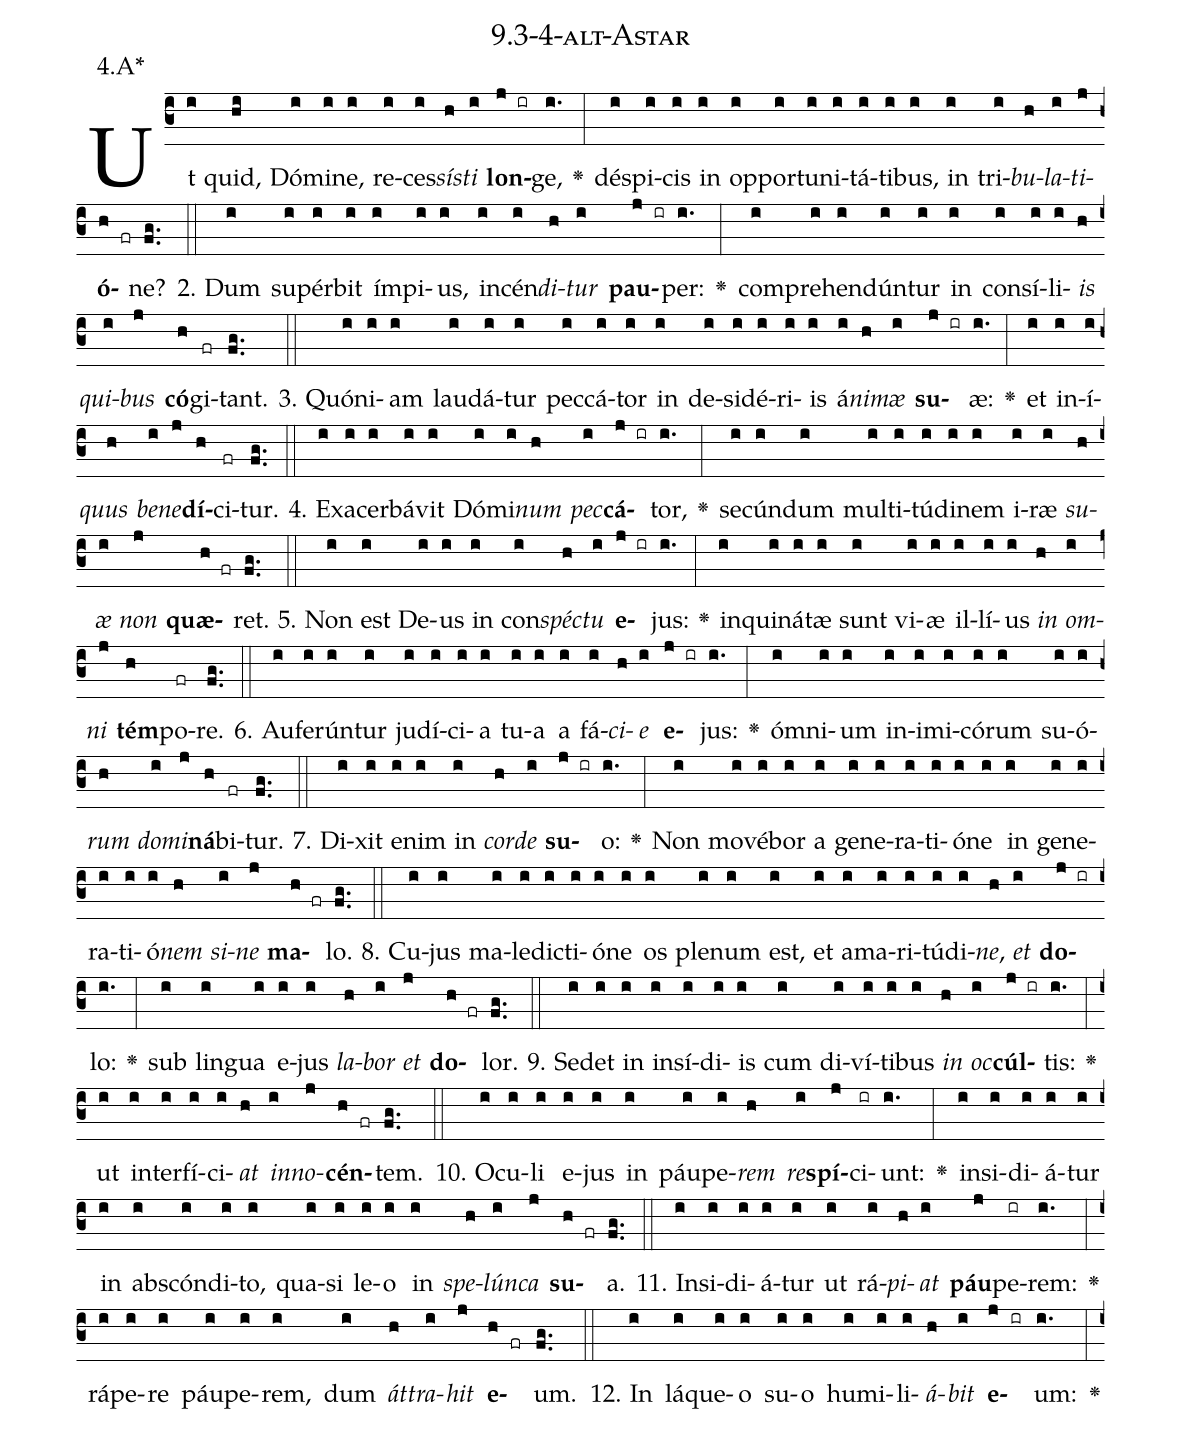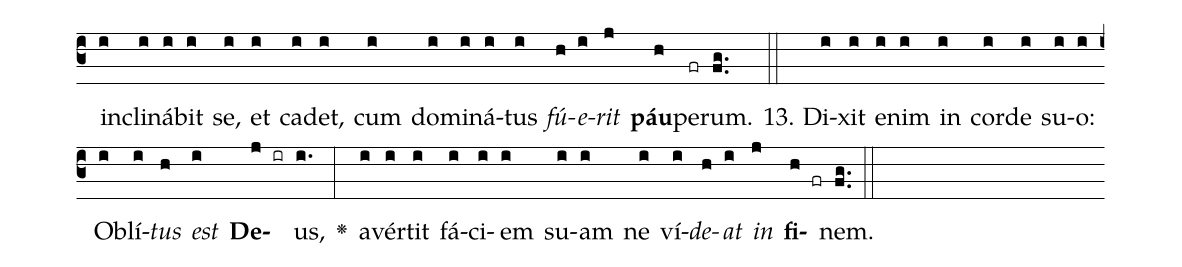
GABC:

name: 9.3-4-alt-Astar;
annotation: 4.A*;
%%
(c3)Ut(i) quid,(hi) Dó(i)mi(i)ne,(i) re(i)ces(i)<i>sís</i>(h)<i>ti</i>(i) <b>lon</b>(j ir)ge,(i.) <v>\greheightstar</v>(:) dé(i)spi(i)cis(i) in(i) op(i)por(i)tu(i)ni(i)tá(i)ti(i)bus,(i) in(i) tri(i)<i>bu</i>(h)<i>la</i>(i)<i>ti</i>(j)<b>ó</b>(h fr)ne?(fg..) (::)
2. Dum(i) su(i)pér(i)bit(i) ím(i)pi(i)us,(i) in(i)cén(i)<i>di</i>(h)<i>tur</i>(i) <b>pau</b>(j ir)per:(i.) <v>\greheightstar</v>(:) com(i)pre(i)hen(i)dún(i)tur(i) in(i) con(i)sí(i)li(i)<i>is</i>(h) <i>qui</i>(i)<i>bus</i>(j) <b>có</b>(h)gi(fr)tant.(fg..) (::)
3. Quón(i)i(i)am(i) lau(i)dá(i)tur(i) pec(i)cá(i)tor(i) in(i) de(i)si(i)dé(i)ri(i)is(i) á(i)<i>ni</i>(h)<i>mæ</i>(i) <b>su</b>(j ir)æ:(i.) <v>\greheightstar</v>(:) et(i) in(i)í(i)<i>quus</i>(h) <i>be</i>(i)<i>ne</i>(j)<b>dí</b>(h)ci(fr)tur.(fg..) (::)
4. Ex(i)a(i)cer(i)bá(i)vit(i) Dó(i)mi(i)<i>num</i>(h) <i>pec</i>(i)<b>cá</b>(j ir)tor,(i.) <v>\greheightstar</v>(:) se(i)cún(i)dum(i) mul(i)ti(i)tú(i)di(i)nem(i) i(i)ræ(i) <i>su</i>(h)<i>æ</i>(i) <i>non</i>(j) <b>quæ</b>(h fr)ret.(fg..) (::)
5. Non(i) est(i) De(i)us(i) in(i) con(i)<i>spéc</i>(h)<i>tu</i>(i) <b>e</b>(j ir)jus:(i.) <v>\greheightstar</v>(:) in(i)qui(i)ná(i)tæ(i) sunt(i) vi(i)æ(i) il(i)lí(i)us(i) <i>in</i>(h) <i>om</i>(i)<i>ni</i>(j) <b>tém</b>(h)po(fr)re.(fg..) (::)
6. Au(i)fe(i)rún(i)tur(i) ju(i)dí(i)ci(i)a(i) tu(i)a(i) a(i) fá(i)<i>ci</i>(h)<i>e</i>(i) <b>e</b>(j ir)jus:(i.) <v>\greheightstar</v>(:) óm(i)ni(i)um(i) in(i)i(i)mi(i)có(i)rum(i) su(i)ó(i)<i>rum</i>(h) <i>do</i>(i)<i>mi</i>(j)<b>ná</b>(h)bi(fr)tur.(fg..) (::)
7. Di(i)xit(i) e(i)nim(i) in(i) <i>cor</i>(h)<i>de</i>(i) <b>su</b>(j ir)o:(i.) <v>\greheightstar</v>(:) Non(i) mo(i)vé(i)bor(i) a(i) ge(i)ne(i)ra(i)ti(i)ó(i)ne(i) in(i) ge(i)ne(i)ra(i)ti(i)ó(i)<i>nem</i>(h) <i>si</i>(i)<i>ne</i>(j) <b>ma</b>(h fr)lo.(fg..) (::)
8. Cu(i)jus(i) ma(i)le(i)dic(i)ti(i)ó(i)ne(i) os(i) ple(i)num(i) est,(i) et(i) a(i)ma(i)ri(i)tú(i)di(i)<i>ne</i>,(h) <i>et</i>(i) <b>do</b>(j ir)lo:(i.) <v>\greheightstar</v>(:) sub(i) lin(i)gua(i) e(i)jus(i) <i>la</i>(h)<i>bor</i>(i) <i>et</i>(j) <b>do</b>(h fr)lor.(fg..) (::)
9. Se(i)det(i) in(i) in(i)sí(i)di(i)is(i) cum(i) di(i)ví(i)ti(i)bus(i) <i>in</i>(h) <i>oc</i>(i)<b>cúl</b>(j ir)tis:(i.) <v>\greheightstar</v>(:) ut(i) in(i)ter(i)fí(i)ci(i)<i>at</i>(h) <i>in</i>(i)<i>no</i>(j)<b>cén</b>(h fr)tem.(fg..) (::)
10. O(i)cu(i)li(i) e(i)jus(i) in(i) páu(i)pe(i)<i>rem</i>(h) <i>re</i>(i)<b>spí</b>(j)ci(ir)unt:(i.) <v>\greheightstar</v>(:) in(i)si(i)di(i)á(i)tur(i) in(i) abs(i)cón(i)di(i)to,(i) qua(i)si(i) le(i)o(i) in(i) <i>spe</i>(h)<i>lún</i>(i)<i>ca</i>(j) <b>su</b>(h fr)a.(fg..) (::)
11. In(i)si(i)di(i)á(i)tur(i) ut(i) rá(i)<i>pi</i>(h)<i>at</i>(i) <b>páu</b>(j)pe(ir)rem:(i.) <v>\greheightstar</v>(:) rá(i)pe(i)re(i) páu(i)pe(i)rem,(i) dum(i) <i>át</i>(h)<i>tra</i>(i)<i>hit</i>(j) <b>e</b>(h fr)um.(fg..) (::)
12. In(i) lá(i)que(i)o(i) su(i)o(i) hu(i)mi(i)li(i)<i>á</i>(h)<i>bit</i>(i) <b>e</b>(j ir)um:(i.) <v>\greheightstar</v>(:) in(i)cli(i)ná(i)bit(i) se,(i) et(i) ca(i)det,(i) cum(i) do(i)mi(i)ná(i)tus(i) <i>fú</i>(h)<i>e</i>(i)<i>rit</i>(j) <b>páu</b>(h)pe(fr)rum.(fg..) (::)
13. Di(i)xit(i) e(i)nim(i) in(i) cor(i)de(i) su(i)o:(i) Ob(i)lí(i)<i>tus</i>(h) <i>est</i>(i) <b>De</b>(j ir)us,(i.) <v>\greheightstar</v>(:) a(i)vér(i)tit(i) fá(i)ci(i)em(i) su(i)am(i) ne(i) ví(i)<i>de</i>(h)<i>at</i>(i) <i>in</i>(j) <b>fi</b>(h fr)nem.(fg..) (::)
